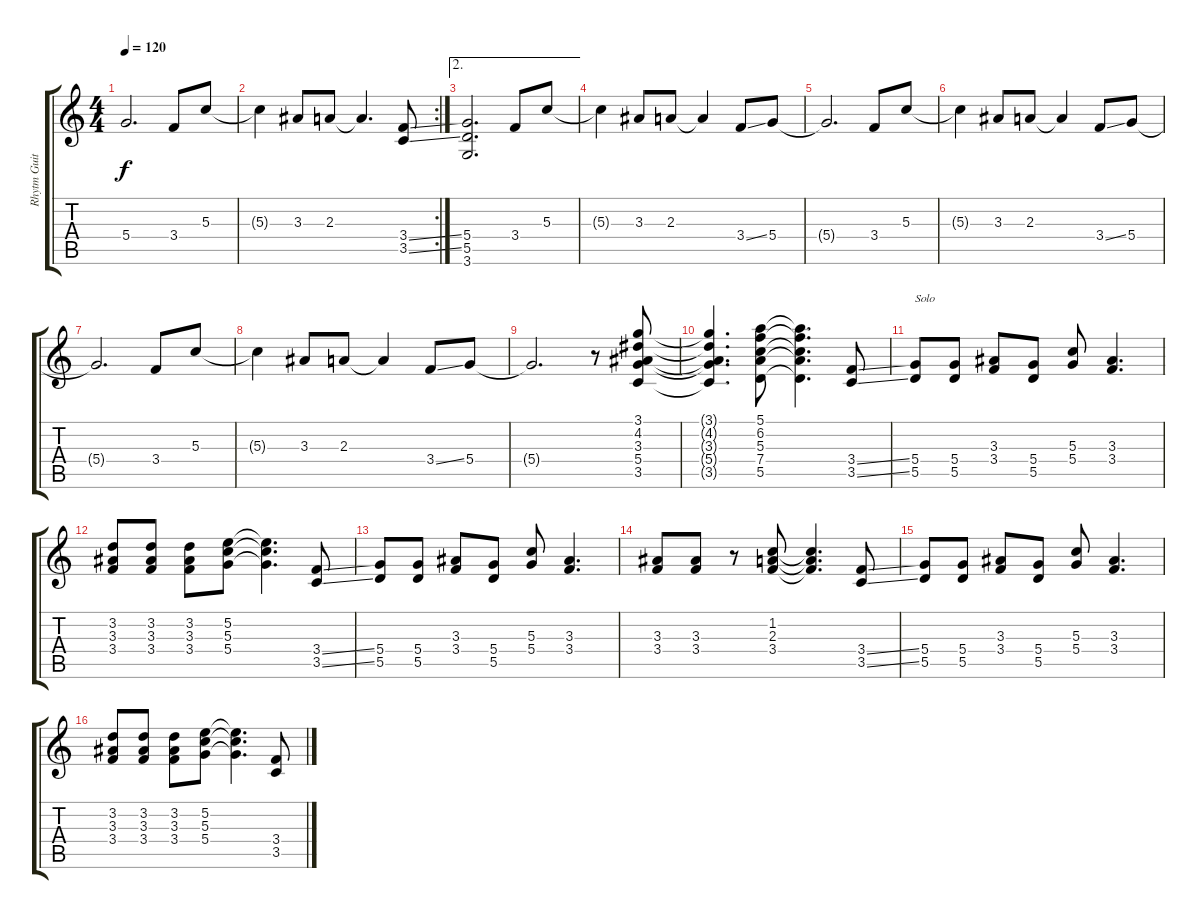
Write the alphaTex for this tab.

\track ("Rhytm Guitar 1" "Rhytm Guit") {instrument overdrivenguitar}
\staff {score tabs}
\tuning (E4 B3 G3 D3 A2 E2) {hide}
\ts (4 4)
\tempo 120
\clef g2
\ks c
5.4{t}.2{d dy f} 3.4.8 5.3.8 |
\rc 2
5.3{t}.4 3.3.8 2.3.8 2.3{t}.4{d} (3.4{ss} 3.5{ss}).8 |
\ae 2
(5.4 5.5 3.6).2{d} 3.4.8 5.3.8 |
5.3{t}.4 3.3.8 2.3.8 2.3{t}.4 3.4{ss}.8 5.4.8 |
5.4{t}.2{d} 3.4.8 5.3.8 |
5.3{t}.4 3.3.8 2.3.8 2.3{t}.4 3.4{ss}.8 5.4.8 |
5.4{t}.2{d} 3.4.8 5.3.8 |
5.3{t}.4 3.3.8 2.3.8 2.3{t}.4 3.4{ss}.8 5.4.8 |
5.4{t}.2{d} r.8 (3.1 4.2 3.3 5.4 3.5).8 |
(3.1{t} 4.2{t} 3.3{t} 5.4{t} 3.5{t}).4{d} (5.1 6.2 5.3 7.4 5.5).8 (5.1{t} 6.2{t} 5.3{t} 7.4{t} 5.5{t}).4{d} (3.4{ss} 3.5{ss}).8 |
(5.4 5.5).8{txt "Solo"} (5.4 5.5).8 (3.3 3.4).8 (5.4 5.5).8 (5.3 5.4).8 (3.3 3.4).4{d} |
(3.2 3.3 3.4).8 (3.2 3.3 3.4).8 (3.2 3.3 3.4).8 (5.2 5.3 5.4).8 (5.2{t} 5.3{t} 5.4{t}).4{d} (3.4{ss} 3.5{ss}).8 |
(5.4 5.5).8 (5.4 5.5).8 (3.3 3.4).8 (5.4 5.5).8 (5.3 5.4).8 (3.3 3.4).4{d} |
(3.3 3.4).8 (3.3 3.4).8 r.8 (1.2 2.3 3.4).8 (1.2{t} 2.3{t} 3.4{t}).4{d} (3.4{ss} 3.5{ss}).8 |
(5.4 5.5).8 (5.4 5.5).8 (3.3 3.4).8 (5.4 5.5).8 (5.3 5.4).8 (3.3 3.4).4{d} |
(3.2 3.3 3.4).8 (3.2 3.3 3.4).8 (3.2 3.3 3.4).8 (5.2 5.3 5.4).8 (5.2{t} 5.3{t} 5.4{t}).4{d} (3.4{ss} 3.5{ss}).8
